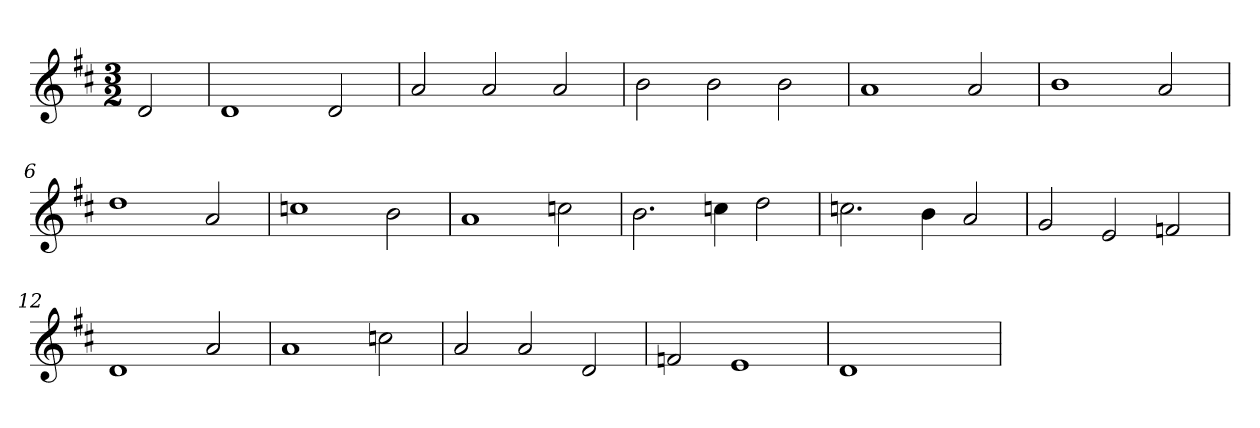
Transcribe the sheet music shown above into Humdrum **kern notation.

**kern
*part1
*staff1
*clefG2
*k[f#c#]
*D:
*M3/2
=
2d
=1
1d
2d
=2
2a
2a
2a
=3
2b
2b
2b
=4
1a
2a
=5
1b
2a
=6
1dd
2a
=7
1ccn
2b
=8
1a
2ccn
=9
2.b
4ccn
2dd
=10
2.ccn
4b
2a
=11
2g
2e
2fn
=12
1d
2a
=13
1a
2ccn
=14
2a
2a
2d
=15
2fn
1e
=16
1d
2ryy
=
*-
